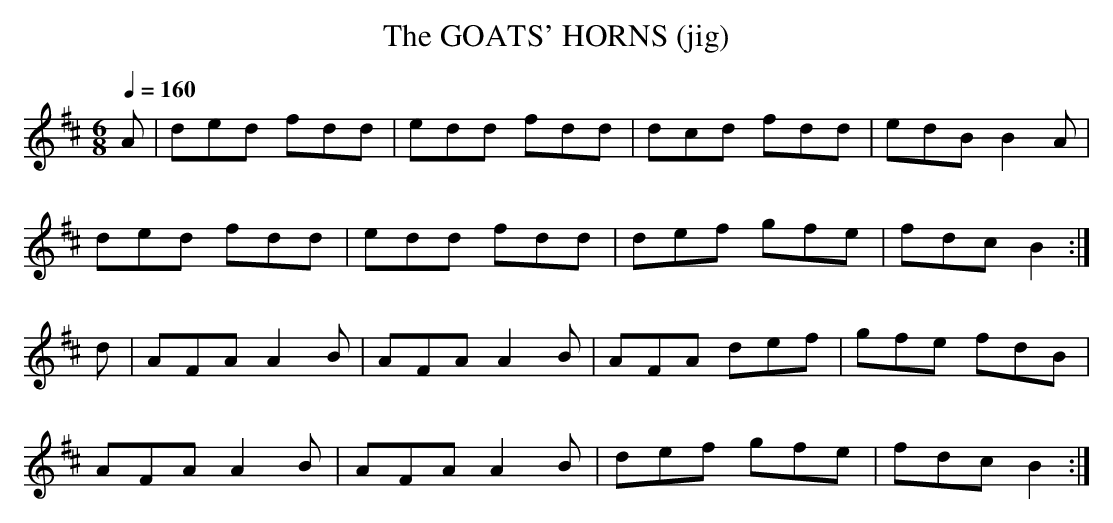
X:1
T:GOATS' HORNS (jig), The
Q:1/4=160
M:6/8
L:1/8
K:Bm
A|ded fdd|edd fdd|dcd fdd|edB B2A|
ded fdd|edd fdd|def gfe|fdc B2 :|
d|AFA A2B|AFA A2B|AFA def|gfe fdB|
AFA A2B|AFA A2B|def gfe|fdc B2 :|
